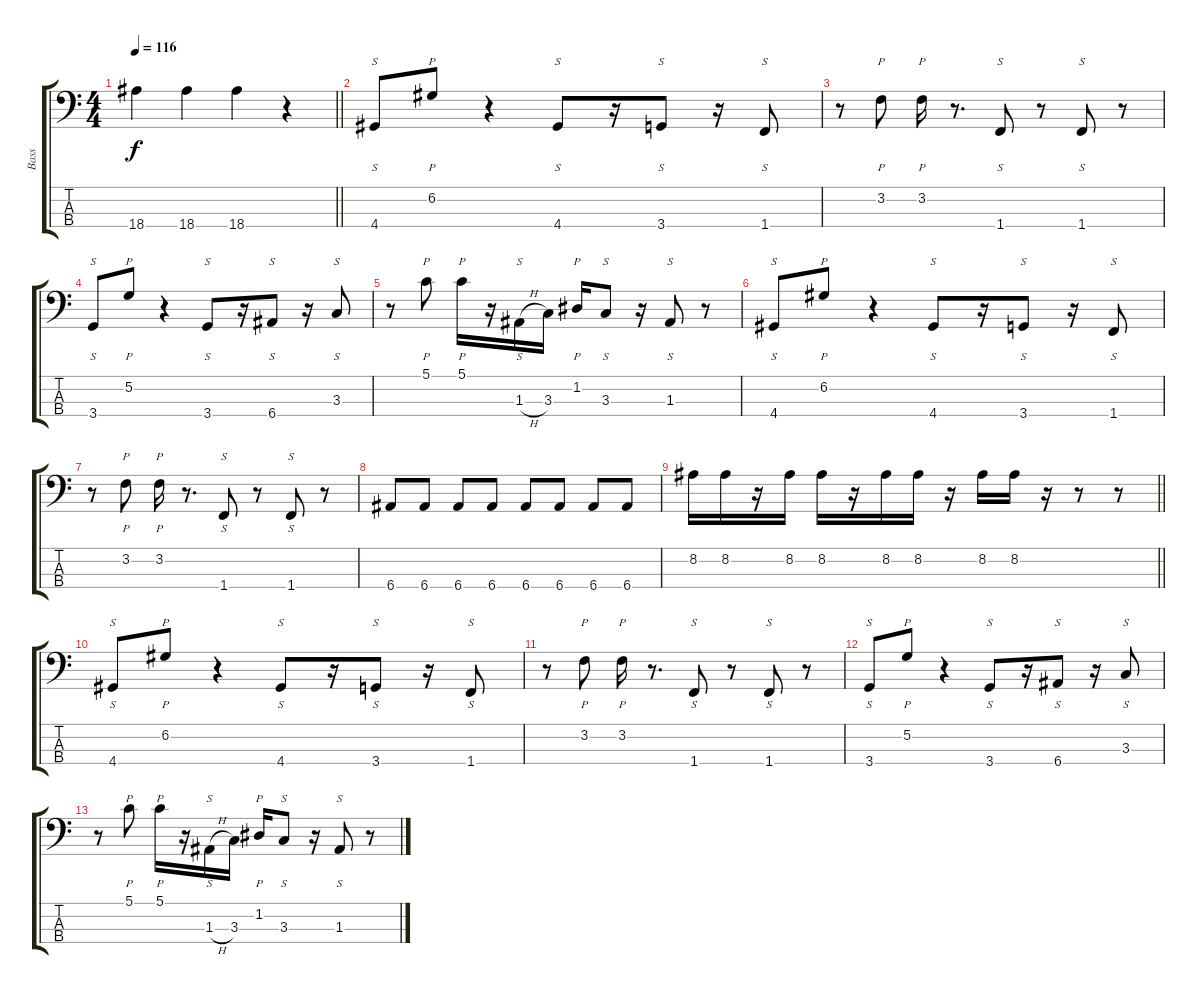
\track ("Bass " "Bass ") {instrument slapbass1}
\staff {score tabs}
\tuning (G2 D2 A1 E1) {hide}
\ts (4 4)
\tempo 116
\clef f4
\barLineRight lightlight
\ks c
18.4.4{dy f} 18.4.4 18.4.4 r.4 |
4.4.8{s instrument slapbass1} 6.2.8{p} r.4 4.4.8{s} r.16 3.4.8{s} r.16 1.4.8{s} |
r.8 3.2.8{p} 3.2.16{p} r.8{d} 1.4.8{s} r.8 1.4.8{s} r.8 |
3.4.8{s} 5.2.8{p} r.4 3.4.8{s} r.16 6.4.8{s} r.16 3.3.8{s} |
r.8 5.1.8{p} 5.1.16{p} r.16 1.3{h}.16{s} 3.3.16 1.2.16{p} 3.3.8{s} r.16 1.3.8{s} r.8 |
4.4.8{s instrument slapbass1} 6.2.8{p} r.4 4.4.8{s} r.16 3.4.8{s} r.16 1.4.8{s} |
r.8 3.2.8{p} 3.2.16{p} r.8{d} 1.4.8{s} r.8 1.4.8{s} r.8 |
6.4.8{instrument electricbassfinger} 6.4.8 6.4.8 6.4.8 6.4.8 6.4.8 6.4.8 6.4.8 |
\barLineRight lightlight
8.2.16 8.2.16 r.16 8.2.16 8.2.16 r.16 8.2.16 8.2.16 r.16 8.2.16 8.2.16 r.16 r.8 r.8 |
4.4.8{s volume 1 instrument slapbass1} 6.2.8{p} r.4 4.4.8{s} r.16 3.4.8{s} r.16 1.4.8{s} |
r.8 3.2.8{p} 3.2.16{p} r.8{d} 1.4.8{s} r.8 1.4.8{s} r.8 |
3.4.8{s} 5.2.8{p} r.4 3.4.8{s} r.16 6.4.8{s} r.16 3.3.8{s} |
r.8 5.1.8{p} 5.1.16{p} r.16 1.3{h}.16{s} 3.3.16 1.2.16{p} 3.3.8{s} r.16 1.3.8{s} r.8
